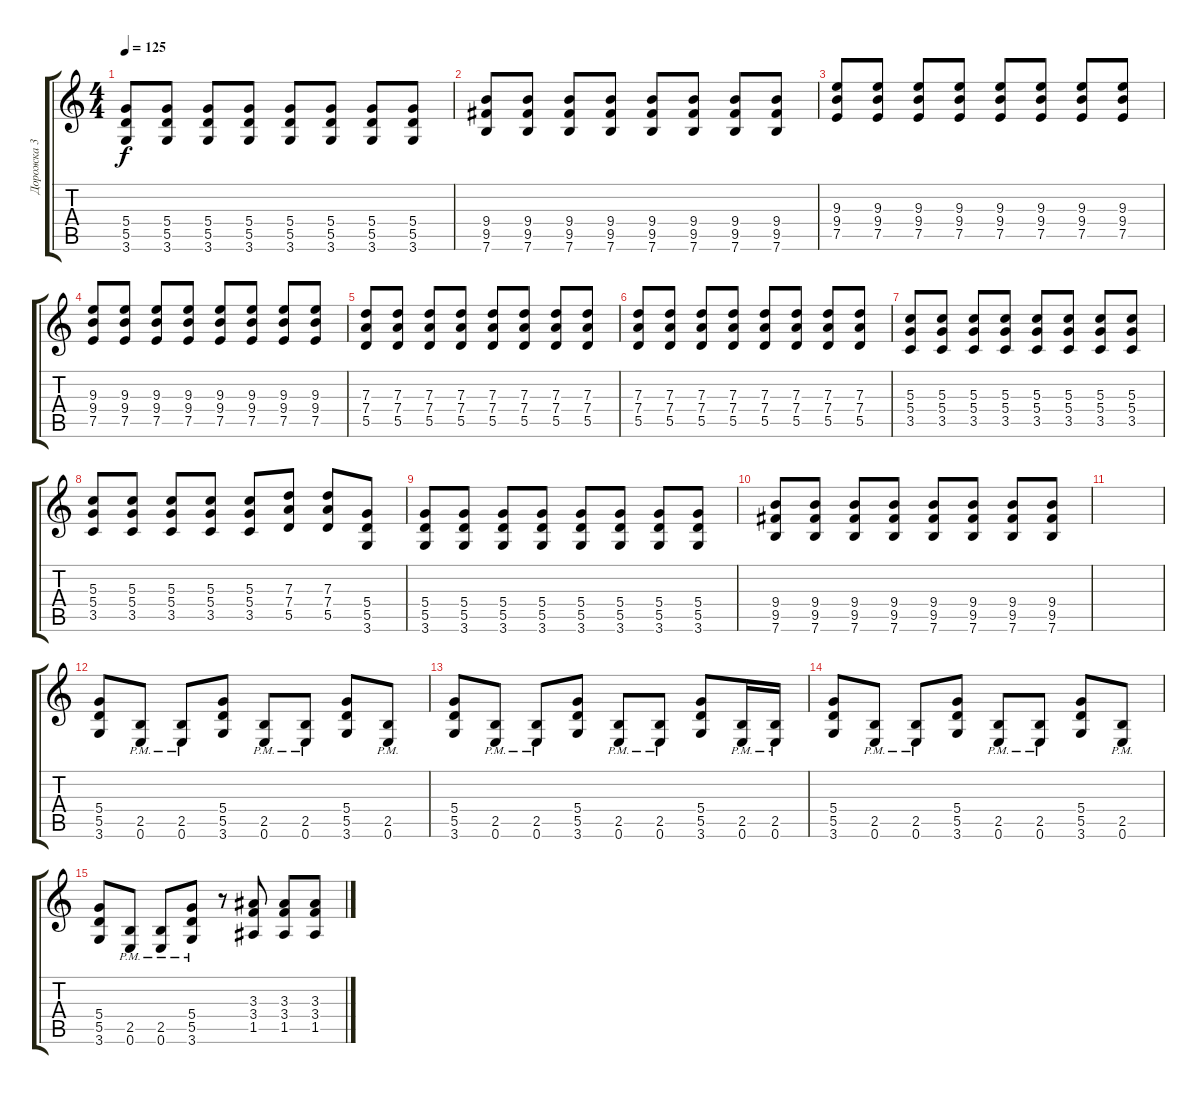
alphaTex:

\track ("Дорожка 3" "Дорожка 3") {instrument distortionguitar}
\staff {score tabs}
\tuning (E4 B3 G3 D3 A2 E2) {hide}
\ts (4 4)
\tempo 125
\clef g2
\ks c
(5.4 5.5 3.6).8{dy f} (5.4 5.5 3.6).8 (5.4 5.5 3.6).8 (5.4 5.5 3.6).8 (5.4 5.5 3.6).8 (5.4 5.5 3.6).8 (5.4 5.5 3.6).8 (5.4 5.5 3.6).8 |
(9.4 9.5 7.6).8 (9.4 9.5 7.6).8 (9.4 9.5 7.6).8 (9.4 9.5 7.6).8 (9.4 9.5 7.6).8 (9.4 9.5 7.6).8 (9.4 9.5 7.6).8 (9.4 9.5 7.6).8 |
(9.3 9.4 7.5).8 (9.3 9.4 7.5).8 (9.3 9.4 7.5).8 (9.3 9.4 7.5).8 (9.3 9.4 7.5).8 (9.3 9.4 7.5).8 (9.3 9.4 7.5).8 (9.3 9.4 7.5).8 |
(9.3 9.4 7.5).8 (9.3 9.4 7.5).8 (9.3 9.4 7.5).8 (9.3 9.4 7.5).8 (9.3 9.4 7.5).8 (9.3 9.4 7.5).8 (9.3 9.4 7.5).8 (9.3 9.4 7.5).8 |
(7.3 7.4 5.5).8 (7.3 7.4 5.5).8 (7.3 7.4 5.5).8 (7.3 7.4 5.5).8 (7.3 7.4 5.5).8 (7.3 7.4 5.5).8 (7.3 7.4 5.5).8 (7.3 7.4 5.5).8 |
(7.3 7.4 5.5).8 (7.3 7.4 5.5).8 (7.3 7.4 5.5).8 (7.3 7.4 5.5).8 (7.3 7.4 5.5).8 (7.3 7.4 5.5).8 (7.3 7.4 5.5).8 (7.3 7.4 5.5).8 |
(5.3 5.4 3.5).8 (5.3 5.4 3.5).8 (5.3 5.4 3.5).8 (5.3 5.4 3.5).8 (5.3 5.4 3.5).8 (5.3 5.4 3.5).8 (5.3 5.4 3.5).8 (5.3 5.4 3.5).8 |
(5.3 5.4 3.5).8 (5.3 5.4 3.5).8 (5.3 5.4 3.5).8 (5.3 5.4 3.5).8 (5.3 5.4 3.5).8 (7.3 7.4 5.5).8 (7.3 7.4 5.5).8 (5.4 5.5 3.6).8 |
(5.4 5.5 3.6).8 (5.4 5.5 3.6).8 (5.4 5.5 3.6).8 (5.4 5.5 3.6).8 (5.4 5.5 3.6).8 (5.4 5.5 3.6).8 (5.4 5.5 3.6).8 (5.4 5.5 3.6).8 |
(9.4 9.5 7.6).8 (9.4 9.5 7.6).8 (9.4 9.5 7.6).8 (9.4 9.5 7.6).8 (9.4 9.5 7.6).8 (9.4 9.5 7.6).8 (9.4 9.5 7.6).8 (9.4 9.5 7.6).8 |
|
(5.4 5.5 3.6).8 (2.5{pm} 0.6{pm}).8 (2.5{pm} 0.6{pm}).8 (5.4 5.5 3.6).8 (2.5{pm} 0.6{pm}).8 (2.5{pm} 0.6{pm}).8 (5.4 5.5 3.6).8 (2.5{pm} 0.6{pm}).8 |
(5.4 5.5 3.6).8 (2.5{pm} 0.6{pm}).8 (2.5{pm} 0.6{pm}).8 (5.4 5.5 3.6).8 (2.5{pm} 0.6{pm}).8 (2.5{pm} 0.6{pm}).8 (5.4 5.5 3.6).8 (2.5{pm} 0.6{pm}).16 (2.5{pm} 0.6).16 |
(5.4 5.5 3.6).8 (2.5{pm} 0.6{pm}).8 (2.5{pm} 0.6{pm}).8 (5.4 5.5 3.6).8 (2.5{pm} 0.6{pm}).8 (2.5{pm} 0.6{pm}).8 (5.4 5.5 3.6).8 (2.5{pm} 0.6{pm}).8 |
(5.4 5.5 3.6).8 (2.5{pm} 0.6{pm}).8 (2.5{pm} 0.6{pm}).8 (5.4 5.5{pm} 3.6).8 r.8 (3.3 3.4 1.5).8 (3.3 3.4 1.5).8 (3.3 3.4 1.5).8
